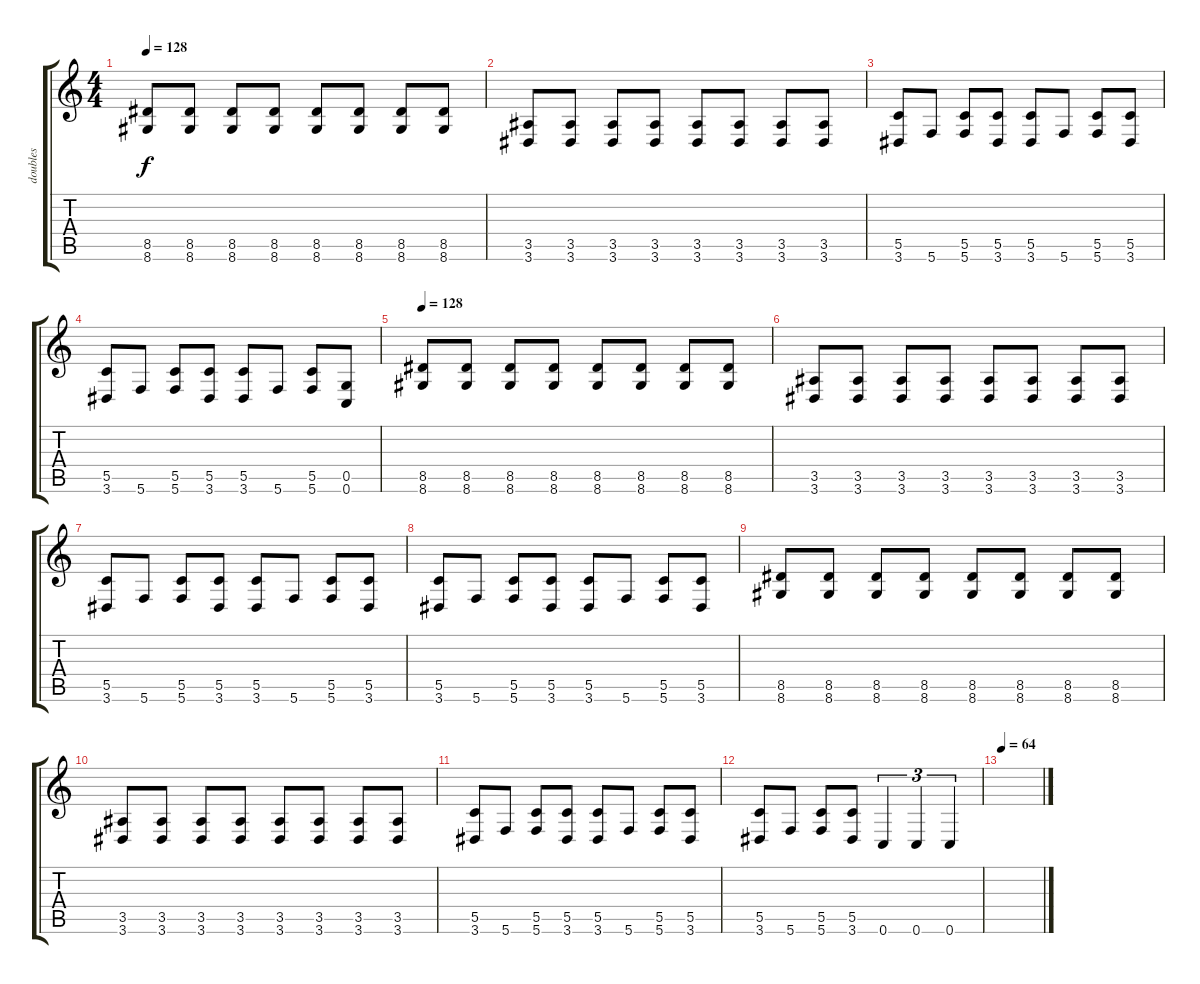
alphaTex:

\track ("doubles" "doubles") {instrument distortionguitar}
\staff {score tabs}
\tuning (D4 A3 F3 C3 G2 C2) {hide}
\ts (4 4)
\tempo 128
\clef g2
\ks c
(8.5 8.6).8{dy f} (8.5 8.6).8 (8.5 8.6).8 (8.5 8.6).8 (8.5 8.6).8 (8.5 8.6).8 (8.5 8.6).8 (8.5 8.6).8 |
(3.5 3.6).8 (3.5 3.6).8 (3.5 3.6).8 (3.5 3.6).8 (3.5 3.6).8 (3.5 3.6).8 (3.5 3.6).8 (3.5 3.6).8 |
(5.5 3.6).8 5.6.8 (5.5 5.6).8 (5.5 3.6).8 (5.5 3.6).8 5.6.8 (5.5 5.6).8 (5.5 3.6).8 |
(5.5 3.6).8 5.6.8 (5.5 5.6).8 (5.5 3.6).8 (5.5 3.6).8 5.6.8 (5.5 5.6).8 (0.5 0.6).8 |
\tempo 128
(8.5 8.6).8 (8.5 8.6).8 (8.5 8.6).8 (8.5 8.6).8 (8.5 8.6).8 (8.5 8.6).8 (8.5 8.6).8 (8.5 8.6).8 |
(3.5 3.6).8 (3.5 3.6).8 (3.5 3.6).8 (3.5 3.6).8 (3.5 3.6).8 (3.5 3.6).8 (3.5 3.6).8 (3.5 3.6).8 |
(5.5 3.6).8 5.6.8 (5.5 5.6).8 (5.5 3.6).8 (5.5 3.6).8 5.6.8 (5.5 5.6).8 (5.5 3.6).8 |
(5.5 3.6).8 5.6.8 (5.5 5.6).8 (5.5 3.6).8 (5.5 3.6).8 5.6.8 (5.5 5.6).8 (5.5 3.6).8 |
(8.5 8.6).8 (8.5 8.6).8 (8.5 8.6).8 (8.5 8.6).8 (8.5 8.6).8 (8.5 8.6).8 (8.5 8.6).8 (8.5 8.6).8 |
(3.5 3.6).8 (3.5 3.6).8 (3.5 3.6).8 (3.5 3.6).8 (3.5 3.6).8 (3.5 3.6).8 (3.5 3.6).8 (3.5 3.6).8 |
(5.5 3.6).8 5.6.8 (5.5 5.6).8 (5.5 3.6).8 (5.5 3.6).8 5.6.8 (5.5 5.6).8 (5.5 3.6).8 |
(5.5 3.6).8{volume 13 balance 2 instrument distortionguitar} 5.6.8 (5.5 5.6).8 (5.5 3.6).8 0.6.4{tu (3 2)} 0.6.4{tu (3 2)} 0.6.4{tu (3 2)} |
\tempo 64
